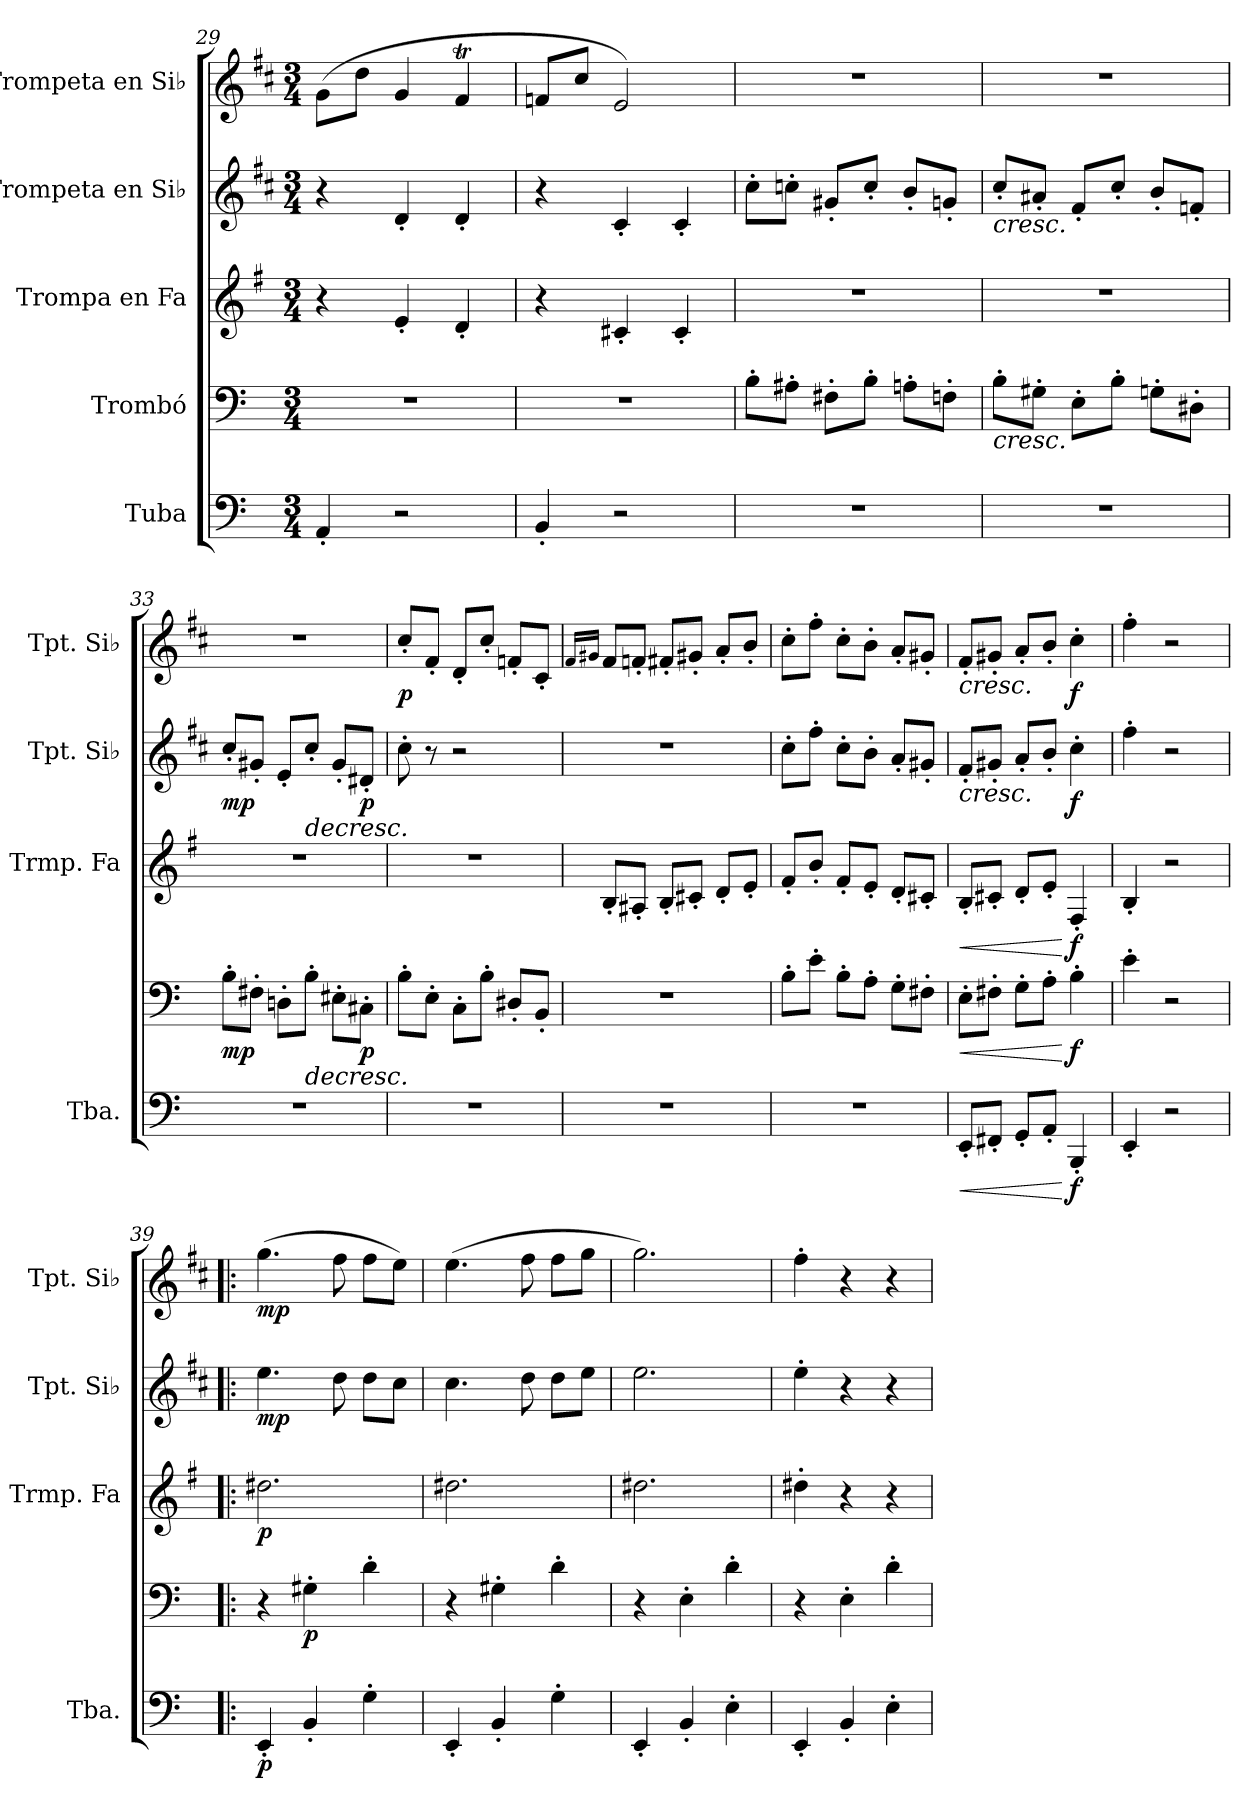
**kern	**dynam	**kern	**dynam	**kern	**dynam	**kern	**dynam	**kern	**dynam
*part5	*part5	*part4	*part4	*part3	*part3	*part2	*part2	*part1	*part1
*staff5	*staff5	*staff4	*staff4	*staff3	*staff3	*staff2	*staff2	*staff1	*staff1
*I"Tuba	*	*I"Trombó	*	*I"Trompa en Fa	*	*I"Trompeta en Si♭	*	*I"Trompeta en Si♭	*
*I'Tba.	*	*	*	*I'Trmp. Fa	*	*I'Tpt. Si♭	*	*I'Tpt. Si♭	*
!!LO:LB:g=z
*clefF4	*	*clefF4	*	*clefG2	*	*clefG2	*	*clefG2	*
*	*	*	*	*ITrd4c7	*	*ITrd1c2	*	*ITrd1c2	*
*k[]	*	*k[]	*	*k[]	*	*k[]	*	*k[]	*
*M3/4	*	*M3/4	*	*M3/4	*	*M3/4	*	*M3/4	*
=29	=29	=29	=29	=29	=29	=29	=29	=29	=29
4AA'/	.	2.r	.	4r	.	4r	.	(>8f\L	.
.	.	.	.	.	.	.	.	8cc\J	.
2r	.	.	.	4A'/	.	4c'/	.	4f/	.
.	.	.	.	4G'/	.	4c'/	.	4et/	.
=30	=30	=30	=30	=30	=30	=30	=30	=30	=30
4BB'/	.	2.r	.	4r	.	4r	.	8e-X/L	.
.	.	.	.	.	.	.	.	8b/J	.
2r	.	.	.	4F#X'/	.	4B'/	.	2d/)	.
.	.	.	.	4F#'/	.	4B'/	.	.	.
=31	=31	=31	=31	=31	=31	=31	=31	=31	=31
2.r	.	8B'\L	.	2.r	.	8b'\L	.	2.r	.
.	.	8A#X'\J	.	.	.	8b-X'\J	.	.	.
.	.	8F#X'\L	.	.	.	8f#X'/L	.	.	.
.	.	8B'\J	.	.	.	8b-'/J	.	.	.
.	.	8An'\L	.	.	.	8a'/L	.	.	.
.	.	8Fn'\J	.	.	.	8fn'/J	.	.	.
=32	=32	=32	=32	=32	=32	=32	=32	=32	=32
!	!	!	!LO:HP:b	!	!	!	!LO:HP:b	!	!
2.r	.	8B'\L	<	2.r	.	8b'/L	<	2.r	.
.	.	8G#X'\J	.	.	.	8g#X'/J	.	.	.
.	.	8E'\L	.	.	.	8e'/L	.	.	.
.	.	8B'\J	.	.	.	8b'/J	.	.	.
.	.	8Gn'\L	.	.	.	8a'/L	.	.	.
.	.	8D#X'\J	.	.	.	8e-X'/J	.	.	.
=33	=33	=33	=33	=33	=33	=33	=33	=33	=33
!	!	!	!LO:DY:b	!	!	!	!LO:DY:b	!	!
2.r	.	8B'\L	mp	2.r	.	8b'/L	mp	2.r	.
.	.	8F#X'\J	[	.	.	8f#X'/J	[	.	.
.	.	8Dn'\L	.	.	.	8d'/L	.	.	.
!	!	!	!LO:HP:b	!	!	!	!LO:HP:b	!	!
.	.	8B'\J	>	.	.	8b'/J	>	.	.
.	.	8E#X'\L	.	.	.	8f#'/L	.	.	.
!	!	!	!LO:DY:b	!	!	!	!LO:DY:b	!	!
.	.	8C#X'\J	p	.	.	8c#X'/J	p	.	.
.	.	.	]	.	.	.	]	.	.
!!LO:PB:g=z
=34	=34	=34	=34	=34	=34	=34	=34	=34	=34
!	!	!	!	!	!	!	!	!	!LO:DY:b
2.r	.	8B'\L	.	2.r	.	8b'\	.	8b'/L	p
.	.	8E'\J	.	.	.	8r	.	8e'/J	.
.	.	8C'\L	.	.	.	2r	.	8c'/L	.
.	.	8B'\J	.	.	.	.	.	8b'/J	.
.	.	8D#X'/L	.	.	.	.	.	8e-X'/L	.
.	.	8BB'/J	.	.	.	.	.	8B'/J	.
=35	=35	=35	=35	=35	=35	=35	=35	=35	=35
.	.	.	.	.	.	.	.	16qe/LL	.
.	.	.	.	.	.	.	.	16qf#X/JJ	.
2.r	.	2.r	.	8E'/L	.	2.r	.	8e/L	.
.	.	.	.	8D#X'/J	.	.	.	8e-X'/J	.
.	.	.	.	8E'/L	.	.	.	8en'/L	.
.	.	.	.	8F#X'/J	.	.	.	8f#'/J	.
.	.	.	.	8G'/L	.	.	.	8g'/L	.
.	.	.	.	8A'/J	.	.	.	8a'/J	.
=36	=36	=36	=36	=36	=36	=36	=36	=36	=36
2.r	.	8B'\L	.	8B'/L	.	8b'\L	.	8b'\L	.
.	.	8e'\J	.	8e'/J	.	8ee'\J	.	8ee'\J	.
.	.	8B'\L	.	8B'/L	.	8b'\L	.	8b'\L	.
.	.	8A'\J	.	8A'/J	.	8a'\J	.	8a'\J	.
.	.	8G'\L	.	8G'/L	.	8g'/L	.	8g'/L	.
.	.	8F#X'\J	.	8F#X'/J	.	8f#X'/J	.	8f#X'/J	.
=37	=37	=37	=37	=37	=37	=37	=37	=37	=37
!	!LO:HP:b	!	!LO:HP:b	!	!LO:HP:b	!	!LO:HP:b	!	!LO:HP:b
8EE'/L	<	8E'\L	<	8E'/L	<	8e'/L	<	8e'/L	<
8FF#X'/J	.	8F#X'\J	.	8F#X'/J	.	8f#X'/J	.	8f#X'/J	.
8GG'/L	.	8G'\L	.	8G'/L	.	8g'/L	.	8g'/L	.
8AA'/J	.	8A'\J	.	8A'/J	.	8a'/J	.	8a'/J	.
!	!LO:DY:n=1:b	!	!LO:DY:n=1:b	!	!LO:DY:n=1:b	!	!LO:DY:b	!	!LO:DY:b
4BBB'/	[ f	4B'\	[ f	4BB'/	[ f	4b'\	f	4b'\	f
.	.	.	.	.	.	.	[	.	[
=38	=38	=38	=38	=38	=38	=38	=38	=38	=38
4EE'/	.	4e'\	.	4E'/	.	4ee'\	.	4ee'\	.
2r	.	2r	.	2r	.	2r	.	2r	.
!!LO:LB:g=z
=39!|:	=39!|:	=39!|:	=39!|:	=39!|:	=39!|:	=39!|:	=39!|:	=39!|:	=39!|:
!	!LO:DY:b	!	!	!	!LO:DY:b	!	!LO:DY:b	!	!LO:DY:b
4EE'/	p	4r	.	2.g#X\	p	4.dd\	mp	(>4.ff\	mp
!	!	!	!LO:DY:b	!	!	!	!	!	!
4BB'/	.	4G#X'\	p	.	.	.	.	.	.
.	.	.	.	.	.	8cc\	.	8ee\	.
4G'\	.	4d'\	.	.	.	8cc\L	.	8ee\L	.
.	.	.	.	.	.	8b\J	.	8dd\J)	.
=40	=40	=40	=40	=40	=40	=40	=40	=40	=40
4EE'/	.	4r	.	2.g#X\	.	4.b\	.	(>4.dd\	.
4BB'/	.	4G#X'\	.	.	.	.	.	.	.
.	.	.	.	.	.	8cc\	.	8ee\	.
4G'\	.	4d'\	.	.	.	8cc\L	.	8ee\L	.
.	.	.	.	.	.	8dd\J	.	8ff\J	.
=41	=41	=41	=41	=41	=41	=41	=41	=41	=41
4EE'/	.	4r	.	2.g#X\	.	2.dd\	.	2.ff\)	.
4BB'/	.	4E'\	.	.	.	.	.	.	.
4E'\	.	4d'\	.	.	.	.	.	.	.
=42	=42	=42	=42	=42	=42	=42	=42	=42	=42
4EE'/	.	4r	.	4g#X'\	.	4dd'\	.	4ee'\	.
4BB'/	.	4E'\	.	4r	.	4r	.	4r	.
4E'\	.	4d'\	.	4r	.	4r	.	4r	.
=	=	=	=	=	=	=	=	=	=
*-	*-	*-	*-	*-	*-	*-	*-	*-	*-
